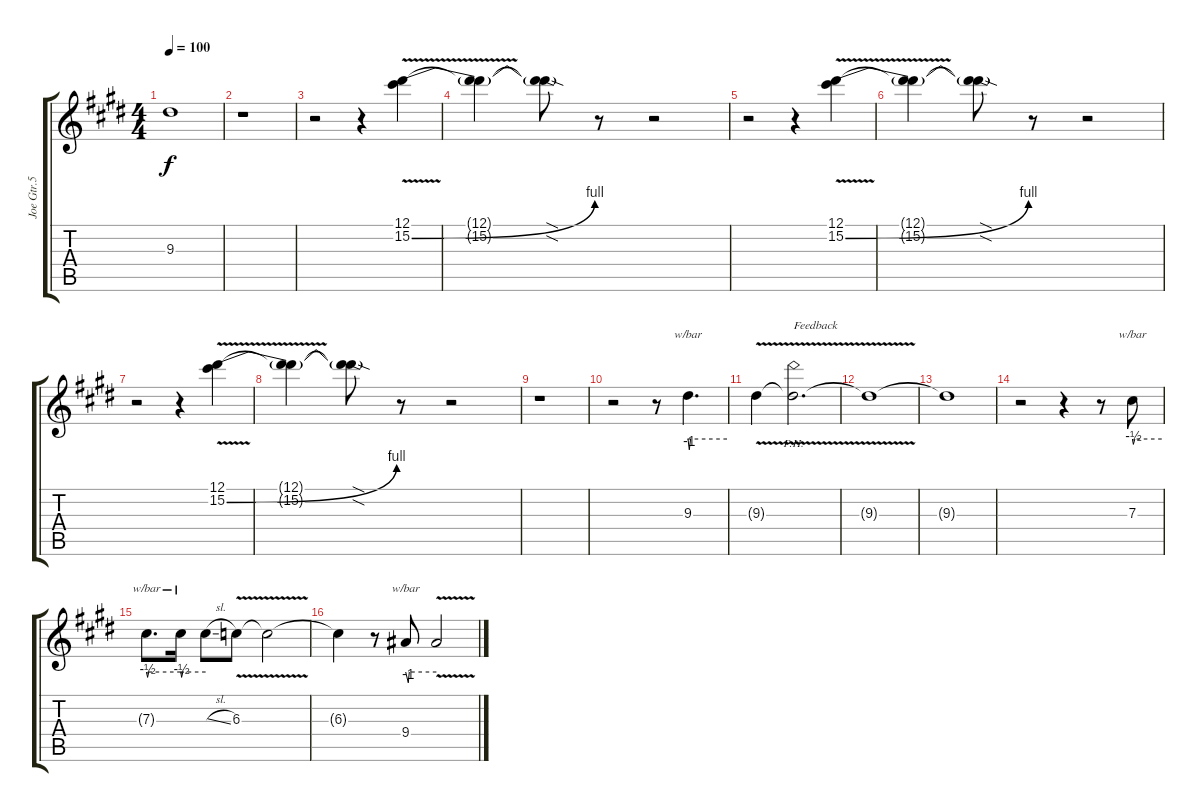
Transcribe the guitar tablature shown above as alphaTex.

\track ("Joe Gtr.5" "Joe Gtr.5") {instrument distortionguitar}
\staff {score tabs}
\tuning (Eb4 Bb3 Gb3 Db3 Ab2 Eb2) {hide}
\ts (4 4)
\tempo 100
\clef g2
\ks e
9.3{t}.1{dy f} |
r.1 |
r.2 r.4 (12.1 15.2{be (bend 0 0 60 4) v}).4 |
(12.1{t} 15.2{t}).4 (12.1{sod t} 15.2{sod t}).8 r.8 r.2 |
r.2 r.4 (12.1 15.2{be (bend 0 0 60 4) v}).4 |
(12.1{t} 15.2{t}).4 (12.1{sod t} 15.2{sod t}).8 r.8 r.2 |
r.2 r.4 (12.1 15.2{be (bend 0 0 60 4) v}).4 |
(12.1{t} 15.2{t}).4 (12.1{sod t} 15.2{sod t}).8 r.8 r.2 |
r.1 |
r.2 r.8 9.3.4{d tbe (custom default 0 0 2 -4 4 0 60 0)} |
9.3{v t}.4 9.3{ph 12 v t}.2{d txt "Feedback"} |
9.3{t}.1{volume 0} |
9.3{t}.1 |
r.2 r.4{volume 14} r.8 7.3.8{tbe (custom default 0 0 2 -2 5 0 60 0)} |
7.3{t}.8{d tbe (custom default 0 0 2 -2 4 0 60 0)} 7.3{t}.16{tbe (custom default 0 0 2 -2 5 0 60 0)} 7.3{sl t}.8 6.3{v}.8 6.3{t}.2 |
6.3{t}.4 r.8 9.4.8{tbe (custom default 0 0 5 -4 7 0 60 0)} 9.4{v t}.2
